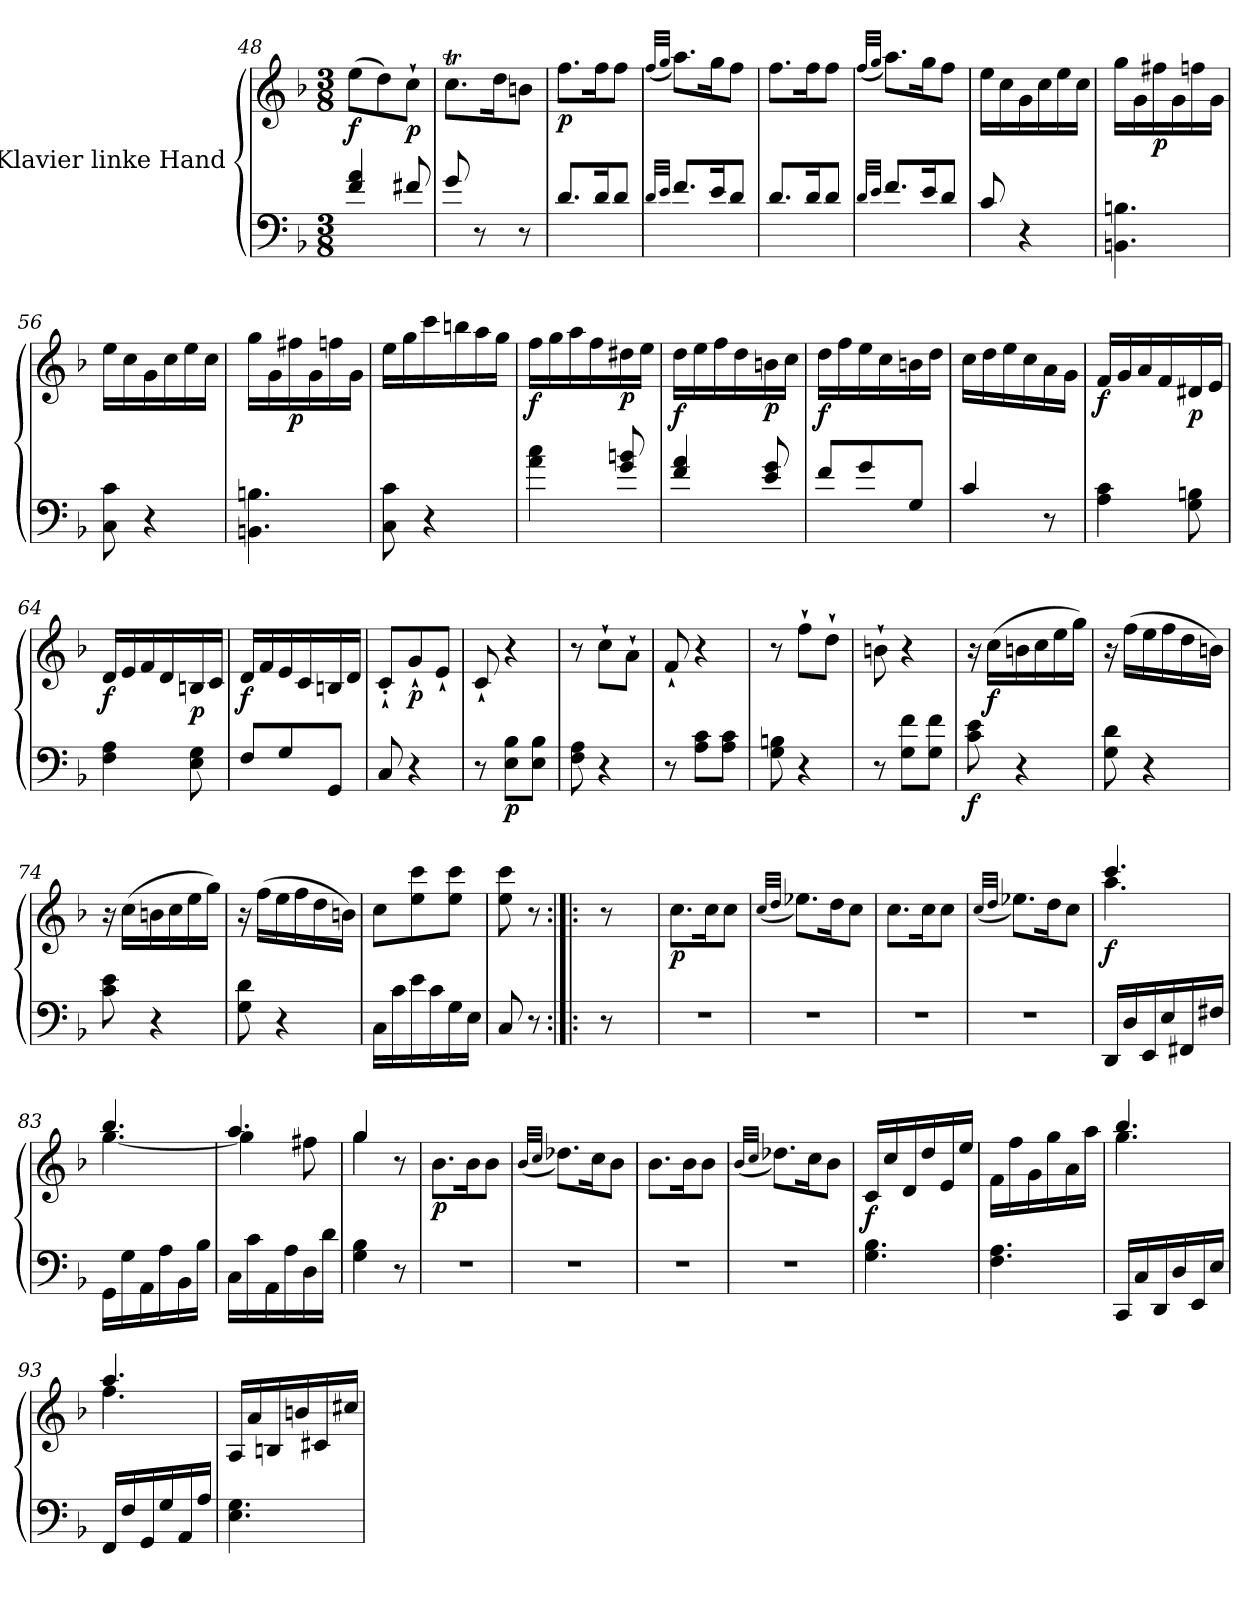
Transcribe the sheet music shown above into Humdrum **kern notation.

**kern	**kern	**dynam
*part1	*part1	*part1
*staff2	*staff1	*staff1/2
*I"Klavier linke Hand	*	*
*clefF4	*clefG2	*
*k[b-]	*k[b-]	*
*M3/8	*M3/8	*
=48	=48	=48
!	!	!LO:DY:b
4f/ 4a/	(>8ee\L	f
.	8dd\)	.
!	!	!LO:DY:b
8f#X/	8cc`\J	p
=49	=49	=49
8g/	8.ccT\L	.
8r	.	.
.	16dd\K	.
8r	8bn\J	.
=50	=50	=50
!	!	!LO:DY:b
8.d/L	8.ff\L	p
16d/K	16ff\K	.
8d/J	8ff\J	.
=51	=51	=51
32qd/LLL	(<32qff/LLL	.
32qe/JJJ	32qgg/JJJ	.
8.f/L	8.aa\L)	.
16e/K	16gg\K	.
8d/J	8ff\J	.
!!LO:LB:g=z
=52	=52	=52
8.d/L	8.ff\L	.
16d/K	16ff\K	.
8d/J	8ff\J	.
=53	=53	=53
32qd/LLL	(<32qff/LLL	.
32qe/JJJ	32qgg/JJJ	.
8.f/L	8.aa\L)	.
16e/K	16gg\K	.
8d/J	8ff\J	.
=54	=54	=54
8c/	16ee\LL	.
.	16cc\	.
4r	16g\	.
.	16cc\	.
.	16ee\	.
.	16cc\JJ	.
=55	=55	=55
!	!	!LO:DY:b=2
!	!	!LO:DY:n=1:b
4.BBn\ 4.Bn\	16gg\LL	fp f
.	16g\	.
!	!	!LO:DY:n=2:b
.	16ff#X\	p
.	16g\	.
.	16ffn\	.
.	16g\JJ	.
=56	=56	=56
8C\ 8c\	16ee\LL	.
.	16cc\	.
4r	16g\	.
.	16cc\	.
.	16ee\	.
.	16cc\JJ	.
=57	=57	=57
!	!	!LO:DY:b=2
!	!	!LO:DY:n=1:b
4.BBn\ 4.Bn\	16gg\LL	fp f
.	16g\	.
!	!	!LO:DY:n=2:b
.	16ff#X\	p
.	16g\	.
.	16ffn\	.
.	16g\JJ	.
=58	=58	=58
8C\ 8c\	16ee\LL	.
.	16gg\	.
4r	16ccc\	.
.	16bbn\	.
.	16aa\	.
.	16gg\JJ	.
=59	=59	=59
!	!	!LO:DY:b
4a\ 4cc\	16ff\LL	f
.	16gg\	.
.	16aa\	.
.	16ff\	.
!	!	!LO:DY:b
8g/ 8bn/	16dd#X\	p
.	16ee\JJ	.
!!LO:PB:g=z
=60	=60	=60
!	!	!LO:DY:b
4f/ 4a/	16dd\LL	f
.	16ee\	.
.	16ff\	.
.	16dd\	.
!	!	!LO:DY:b
8e/ 8g/	16bn\	p
.	16cc\JJ	.
=61	=61	=61
!	!	!LO:DY:b
8f/L	16dd\LL	f
.	16ff\	.
8g/	16ee\	.
.	16cc\	.
8G/J	16bn\	.
.	16dd\JJ	.
=62	=62	=62
4c/	16cc\LL	.
.	16dd\	.
.	16ee\	.
.	16cc\	.
8r	16a\	.
.	16g\JJ	.
=63	=63	=63
!	!	!LO:DY:b
4A\ 4c\	16f/LL	f
.	16g/	.
.	16a/	.
.	16f/	.
!	!	!LO:DY:b
8G\ 8Bn\	16d#X/	p
.	16e/JJ	.
=64	=64	=64
!	!	!LO:DY:b
4F\ 4A\	16d/LL	f
.	16e/	.
.	16f/	.
.	16d/	.
!	!	!LO:DY:b
8E\ 8G\	16Bn/	p
.	16c/JJ	.
=65	=65	=65
!	!	!LO:DY:b
8F/L	16d/LL	f
.	16f/	.
8G/	16e/	.
.	16c/	.
8GG/J	16Bn/	.
.	16d/JJ	.
=66	=66	=66
8C/	8c'`/L	.
!	!	!LO:DY:b
4r	8g`/	p
.	8e`/J	.
=67	=67	=67
8r	8c`/	.
!	!	!LO:DY:b=2
8E\ 8B-\L	4r	p
8E\ 8B-\J	.	.
=68	=68	=68
8F\ 8A\	8r	.
4r	8cc`\L	.
.	8a`\J	.
!!LO:LB:g=z
=69	=69	=69
8r	8f`/	.
8A\ 8c\L	4r	.
8A\ 8c\J	.	.
=70	=70	=70
8G\ 8Bn\	8r	.
4r	8ff`\L	.
.	8dd`\J	.
=71	=71	=71
8r	8bn`\	.
8G\ 8f\L	4r	.
8G\ 8f\J	.	.
=72	=72	=72
!	!	!LO:DY:b=2
8c\ 8e\	16r	f
!	!	!LO:DY:b
.	(>16cc\LL	f
4r	16bn\	.
.	16cc\	.
.	16ee\	.
.	16gg\JJ)	.
=73	=73	=73
8G\ 8d\	16r	.
.	(>16ff\LL	.
4r	16ee\	.
.	16ff\	.
.	16dd\	.
.	16bn\JJ)	.
=74	=74	=74
8c\ 8e\	16r	.
.	(>16cc\LL	.
4r	16bn\	.
.	16cc\	.
.	16ee\	.
.	16gg\JJ)	.
=75	=75	=75
8G\ 8d\	16r	.
.	(>16ff\LL	.
4r	16ee\	.
.	16ff\	.
.	16dd\	.
.	16bn\JJ)	.
=76	=76	=76
16C\LL	8cc\L	.
16c\	.	.
16e\	8ee\ 8ccc\	.
16c\	.	.
16G\	8ee\ 8ccc\J	.
16E\JJ	.	.
=77	=77	=77
8C/	8ee\ 8ccc\	.
8r	8r	.
=77X1:|!|:	=77X1:|!|:	=77X1:|!|:
8r	8r	.
=78	=78	=78
!	!	!LO:DY:b
4.r	8.cc\L	p
.	16cc\K	.
.	8cc\J	.
!!LO:LB:g=z
=79	=79	=79
.	(<32qcc/LLL	.
.	32qdd/JJJ	.
4.r	8.ee-X\L)	.
.	16dd\K	.
.	8cc\J	.
=80	=80	=80
4.r	8.cc\L	.
.	16cc\K	.
.	8cc\J	.
=81	=81	=81
.	(<32qcc/LLL	.
.	32qdd/JJJ	.
4.r	8.ee-X\L)	.
.	16dd\K	.
.	8cc\J	.
=82	=82	=82
*	*^	*
!	!	!	!LO:DY:b
16DD/LL	4.ccc/	4.aa\	f
16D/	.	.	.
16EE/	.	.	.
16E/	.	.	.
16FF#X/	.	.	.
16F#X/JJ	.	.	.
=83	=83	=83	=83
16GG\LL	4.bb-/	[4.gg\	.
16G\	.	.	.
16AA\	.	.	.
16A\	.	.	.
16BB-\	.	.	.
16B-\JJ	.	.	.
=84	=84	=84	=84
16C\LL	4.aa/	4gg\]	.
16c\	.	.	.
16AA\	.	.	.
16A\	.	.	.
16D\	.	8ff#X\	.
16d\JJ	.	.	.
=85	=85	=85	=85
4G\ 4B-\	4gg/	4gg\	.
8r	8r	8ryy	.
=86	=86	=86	=86
!	!	!	!LO:DY:b
*	*v	*v	*
4.r	8.b-\L	p
.	16b-\K	.
.	8b-\J	.
=87	=87	=87
.	(<32qb-/LLL	.
.	32qcc/JJJ	.
4.r	8.dd-X\L)	.
.	16cc\K	.
.	8b-\J	.
=88	=88	=88
4.r	8.b-\L	.
.	16b-\K	.
.	8b-\J	.
!!LO:LB:g=z
=89	=89	=89
.	(<32qb-/LLL	.
.	32qcc/JJJ	.
4.r	8.dd-X\L)	.
.	16cc\K	.
.	8b-\J	.
=90	=90	=90
!	!	!LO:DY:b
4.G\ 4.B-\	16c/LL	f
.	16cc/	.
.	16d/	.
.	16dd/	.
.	16e/	.
.	16ee/JJ	.
=91	=91	=91
4.F\ 4.A\	16f\LL	.
.	16ff\	.
.	16g\	.
.	16gg\	.
.	16a\	.
.	16aa\JJ	.
=92	=92	=92
*	*^	*
16CC/LL	4.bb-/	4.gg\	.
16C/	.	.	.
16DD/	.	.	.
16D/	.	.	.
16EE/	.	.	.
16E/JJ	.	.	.
=93	=93	=93	=93
16FF/LL	4.aa/	4.ff\	.
16F/	.	.	.
16GG/	.	.	.
16G/	.	.	.
16AA/	.	.	.
16A/JJ	.	.	.
*	*v	*v	*
=94	=94	=94
4.E\ 4.G\	16A/LL	.
.	16a/	.
.	16Bn/	.
.	16bn/	.
.	16c#X/	.
.	16cc#X/JJ	.
=	=	=
*-	*-	*-
